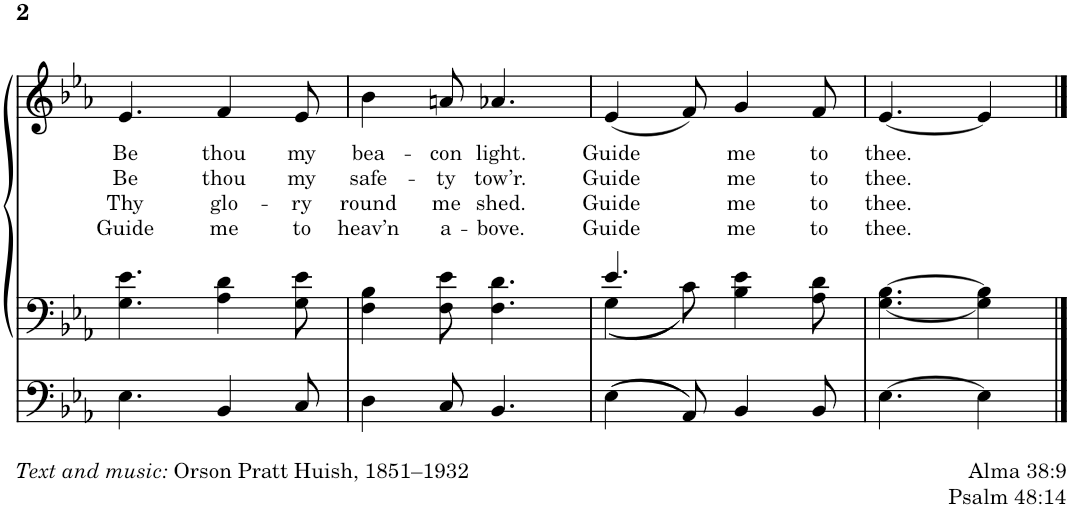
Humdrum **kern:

**kern	**kern	**kern	**text	**text	**text	**text
*part1	*part1	*part1	*part1	*part1	*part1	*part1
*staff3	*staff2	*staff1	*staff1	*staff1	*staff1	*staff1
*I"Organ	*	*	*	*	*	*
*I'Org.	*	*	*	*	*	*
!!LO:PB:g=z
*clefF4	*clefF4	*clefG2	*	*	*	*
*k[b-e-a-]	*k[b-e-a-]	*k[b-e-a-]	*	*	*	*
*M6/8	*M6/8	*M6/8	*	*	*	*
=13	=13	=13	=13	=13	=13	=13
!	!	!	!LO:LY:b	!LO:LY:b	!LO:LY:b	!LO:LY:b
4.E-\	4.G\ 4.e-\	4.e-/	Be	Be	Thy	Guide
!	!	!	!LO:LY:b	!LO:LY:b	!LO:LY:b	!LO:LY:b
4BB-/	4A-\ 4d\	4f/	thou	thou	glo-	me
!	!	!	!LO:LY:b	!LO:LY:b	!LO:LY:b	!LO:LY:b
8C/	8G\ 8e-\	8e-/	my	my	-ry	to
=14	=14	=14	=14	=14	=14	=14
!	!	!	!LO:LY:b	!LO:LY:b	!LO:LY:b	!LO:LY:b
4D\	4F\ 4B-\	4b-\	bea-	safe-	round	heav’n
!	!	!	!LO:LY:b	!LO:LY:b	!LO:LY:b	!LO:LY:b
8C/	8F\ 8e-\	8an/	-con	-ty	me	a-
!	!	!	!LO:LY:b	!LO:LY:b	!LO:LY:b	!LO:LY:b
4.BB-/	4.F\ 4.d\	4.a-X/	light.	tow’r.	shed.	-bove.
=15	=15	=15	=15	=15	=15	=15
*	*^	*	*	*	*	*
!	!	!	!	!LO:LY:b	!LO:LY:b	!LO:LY:b	!LO:LY:b
4E-\	4.e-/	4G\	(4e-/	Guide	Guide	Guide	Guide
8AA-/	.	8c\	8f/)	.	.	.	.
!	!	!	!	!LO:LY:b	!LO:LY:b	!LO:LY:b	!LO:LY:b
4BB-/	4B-\ 4e-\	4.ryy	4g/	me	me	me	me
!	!	!	!	!LO:LY:b	!LO:LY:b	!LO:LY:b	!LO:LY:b
8BB-/	8A-\ 8d\	.	8f/	to	to	to	to
*	*v	*v	*	*	*	*	*
=16	=16	=16	=16	=16	=16	=16
!	!	!	!LO:LY:b	!LO:LY:b	!LO:LY:b	!LO:LY:b
[4.E-\	[4.G\ [4.B-\	[4.e-/	thee.	thee.	thee.	thee.
4E-\]	4G\] 4B-\]	4e-/]	.	.	.	.
==	==	==	==	==	==	==
*-	*-	*-	*-	*-	*-	*-
